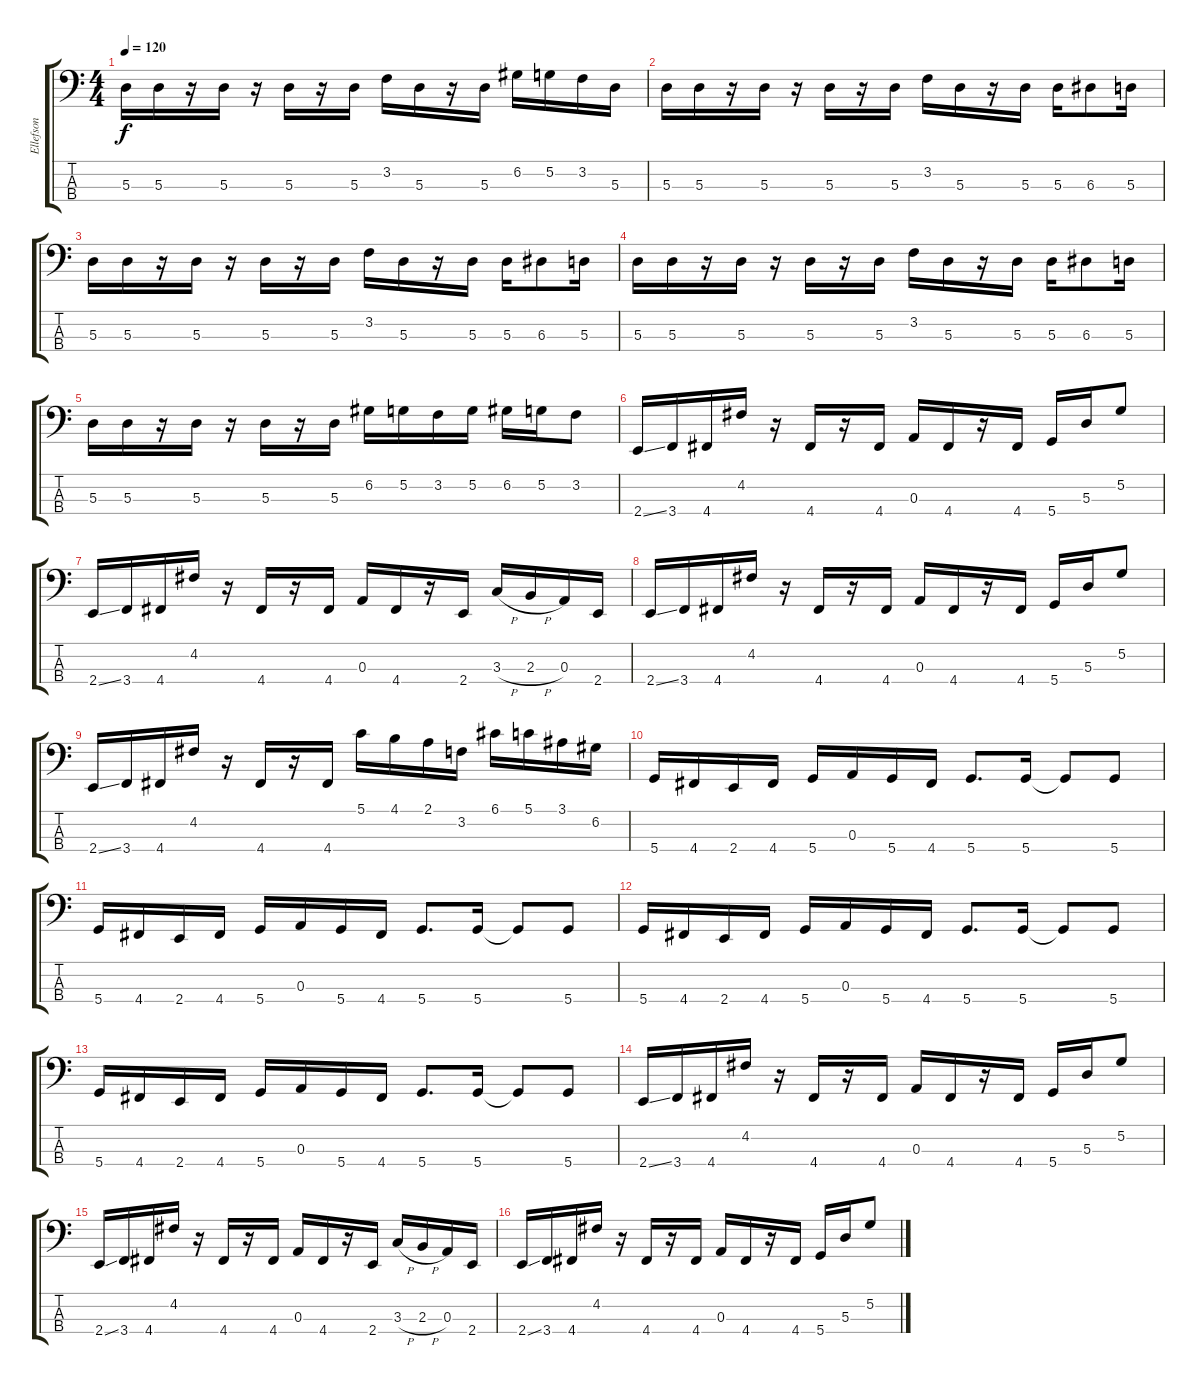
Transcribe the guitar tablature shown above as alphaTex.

\track ("Ellefson" "Ellefson") {instrument electricbasspick}
\staff {score tabs}
\tuning (G2 D2 A1 D1) {hide}
\ts (4 4)
\tempo 120
\clef f4
\ks c
5.3.16{dy f} 5.3.16 r.16 5.3.16 r.16 5.3.16 r.16 5.3.16 3.2.16 5.3.16 r.16 5.3.16 6.2.16 5.2.16 3.2.16 5.3.16 |
5.3.16 5.3.16 r.16 5.3.16 r.16 5.3.16 r.16 5.3.16 3.2.16 5.3.16 r.16 5.3.16 5.3.16 6.3.8 5.3.16 |
5.3.16 5.3.16 r.16 5.3.16 r.16 5.3.16 r.16 5.3.16 3.2.16 5.3.16 r.16 5.3.16 5.3.16 6.3.8 5.3.16 |
5.3.16 5.3.16 r.16 5.3.16 r.16 5.3.16 r.16 5.3.16 3.2.16 5.3.16 r.16 5.3.16 5.3.16 6.3.8 5.3.16 |
5.3.16 5.3.16 r.16 5.3.16 r.16 5.3.16 r.16 5.3.16 6.2.16 5.2.16 3.2.16 5.2.16 6.2.16 5.2.16 3.2.8 |
2.4{ss}.16 3.4.16 4.4.16 4.2.16 r.16 4.4.16 r.16 4.4.16 0.3.16 4.4.16 r.16 4.4.16 5.4.16 5.3.16 5.2.8 |
2.4{ss}.16 3.4.16 4.4.16 4.2.16 r.16 4.4.16 r.16 4.4.16 0.3.16 4.4.16 r.16 2.4.16 3.3{h}.16 2.3{h}.16 0.3.16 2.4.16 |
2.4{ss}.16 3.4.16 4.4.16 4.2.16 r.16 4.4.16 r.16 4.4.16 0.3.16 4.4.16 r.16 4.4.16 5.4.16 5.3.16 5.2.8 |
2.4{ss}.16 3.4.16 4.4.16 4.2.16 r.16 4.4.16 r.16 4.4.16 5.1.16 4.1.16 2.1.16 3.2.16 6.1.16 5.1.16 3.1.16 6.2.16 |
5.4.16 4.4.16 2.4.16 4.4.16 5.4.16 0.3.16 5.4.16 4.4.16 5.4.8{d} 5.4.16 5.4{t}.8 5.4.8 |
5.4.16 4.4.16 2.4.16 4.4.16 5.4.16 0.3.16 5.4.16 4.4.16 5.4.8{d} 5.4.16 5.4{t}.8 5.4.8 |
5.4.16 4.4.16 2.4.16 4.4.16 5.4.16 0.3.16 5.4.16 4.4.16 5.4.8{d} 5.4.16 5.4{t}.8 5.4.8 |
5.4.16 4.4.16 2.4.16 4.4.16 5.4.16 0.3.16 5.4.16 4.4.16 5.4.8{d} 5.4.16 5.4{t}.8 5.4.8 |
2.4{ss}.16 3.4.16 4.4.16 4.2.16 r.16 4.4.16 r.16 4.4.16 0.3.16 4.4.16 r.16 4.4.16 5.4.16 5.3.16 5.2.8 |
2.4{ss}.16 3.4.16 4.4.16 4.2.16 r.16 4.4.16 r.16 4.4.16 0.3.16 4.4.16 r.16 2.4.16 3.3{h}.16 2.3{h}.16 0.3.16 2.4.16 |
2.4{ss}.16 3.4.16 4.4.16 4.2.16 r.16 4.4.16 r.16 4.4.16 0.3.16 4.4.16 r.16 4.4.16 5.4.16 5.3.16 5.2.8
